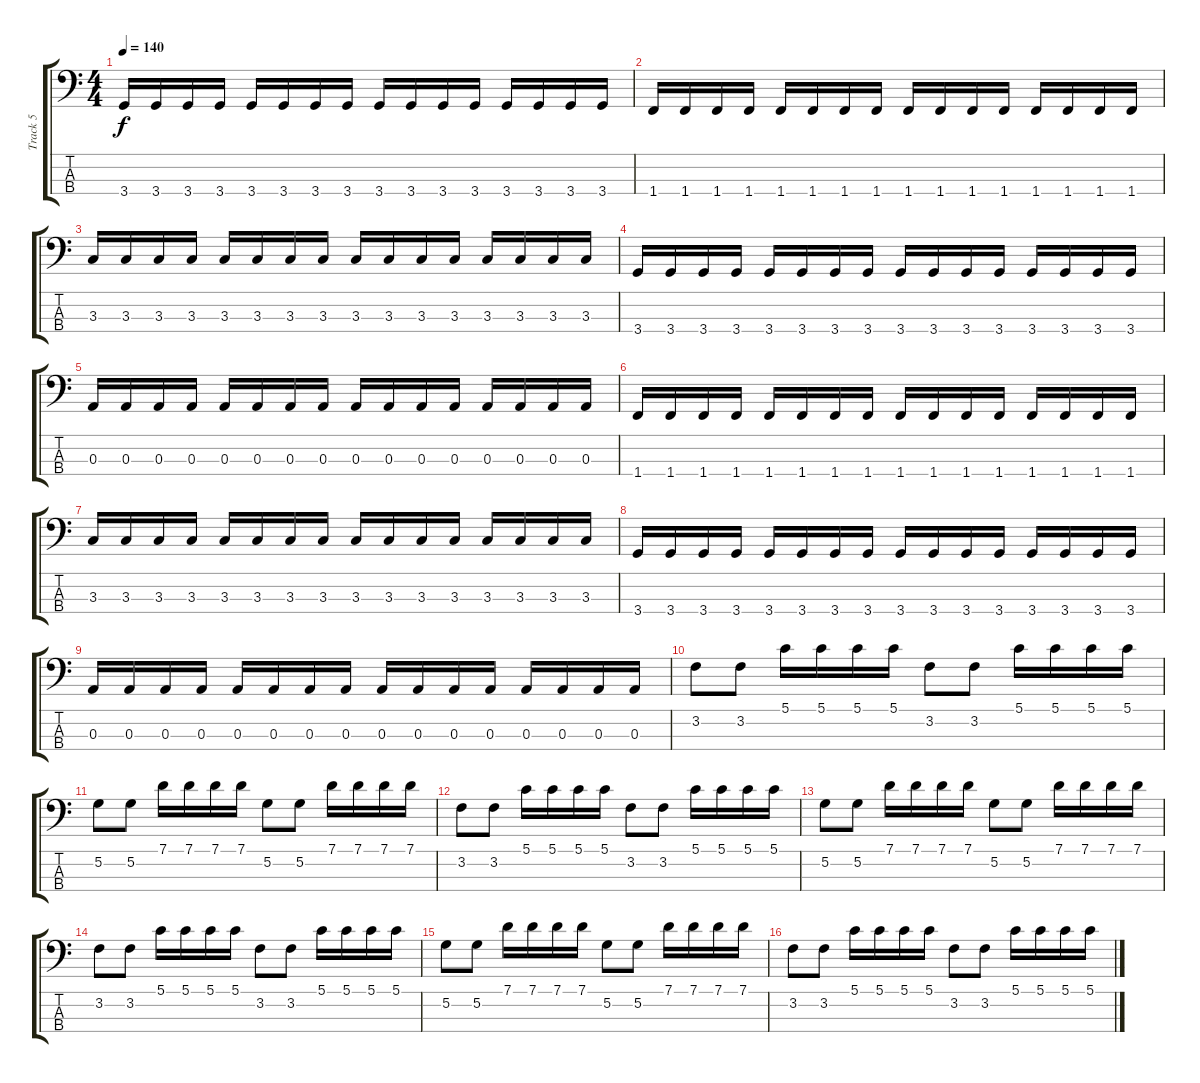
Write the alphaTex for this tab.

\track ("Track 5" "Track 5") {instrument electricbassfinger}
\staff {score tabs}
\tuning (G2 D2 A1 E1) {hide}
\ts (4 4)
\tempo 140
\clef f4
\ks c
3.4.16{dy f} 3.4.16 3.4.16 3.4.16 3.4.16 3.4.16 3.4.16 3.4.16 3.4.16 3.4.16 3.4.16 3.4.16 3.4.16 3.4.16 3.4.16 3.4.16 |
1.4.16 1.4.16 1.4.16 1.4.16 1.4.16 1.4.16 1.4.16 1.4.16 1.4.16 1.4.16 1.4.16 1.4.16 1.4.16 1.4.16 1.4.16 1.4.16 |
3.3.16 3.3.16 3.3.16 3.3.16 3.3.16 3.3.16 3.3.16 3.3.16 3.3.16 3.3.16 3.3.16 3.3.16 3.3.16 3.3.16 3.3.16 3.3.16 |
3.4.16 3.4.16 3.4.16 3.4.16 3.4.16 3.4.16 3.4.16 3.4.16 3.4.16 3.4.16 3.4.16 3.4.16 3.4.16 3.4.16 3.4.16 3.4.16 |
0.3.16 0.3.16 0.3.16 0.3.16 0.3.16 0.3.16 0.3.16 0.3.16 0.3.16 0.3.16 0.3.16 0.3.16 0.3.16 0.3.16 0.3.16 0.3.16 |
1.4.16 1.4.16 1.4.16 1.4.16 1.4.16 1.4.16 1.4.16 1.4.16 1.4.16 1.4.16 1.4.16 1.4.16 1.4.16 1.4.16 1.4.16 1.4.16 |
3.3.16 3.3.16 3.3.16 3.3.16 3.3.16 3.3.16 3.3.16 3.3.16 3.3.16 3.3.16 3.3.16 3.3.16 3.3.16 3.3.16 3.3.16 3.3.16 |
3.4.16 3.4.16 3.4.16 3.4.16 3.4.16 3.4.16 3.4.16 3.4.16 3.4.16 3.4.16 3.4.16 3.4.16 3.4.16 3.4.16 3.4.16 3.4.16 |
0.3.16 0.3.16 0.3.16 0.3.16 0.3.16 0.3.16 0.3.16 0.3.16 0.3.16 0.3.16 0.3.16 0.3.16 0.3.16 0.3.16 0.3.16 0.3.16 |
3.2.8 3.2.8 5.1.16 5.1.16 5.1.16 5.1.16 3.2.8 3.2.8 5.1.16 5.1.16 5.1.16 5.1.16 |
5.2.8 5.2.8 7.1.16 7.1.16 7.1.16 7.1.16 5.2.8 5.2.8 7.1.16 7.1.16 7.1.16 7.1.16 |
3.2.8 3.2.8 5.1.16 5.1.16 5.1.16 5.1.16 3.2.8 3.2.8 5.1.16 5.1.16 5.1.16 5.1.16 |
5.2.8 5.2.8 7.1.16 7.1.16 7.1.16 7.1.16 5.2.8 5.2.8 7.1.16 7.1.16 7.1.16 7.1.16 |
3.2.8 3.2.8 5.1.16 5.1.16 5.1.16 5.1.16 3.2.8 3.2.8 5.1.16 5.1.16 5.1.16 5.1.16 |
5.2.8 5.2.8 7.1.16 7.1.16 7.1.16 7.1.16 5.2.8 5.2.8 7.1.16 7.1.16 7.1.16 7.1.16 |
3.2.8 3.2.8 5.1.16 5.1.16 5.1.16 5.1.16 3.2.8 3.2.8 5.1.16 5.1.16 5.1.16 5.1.16
